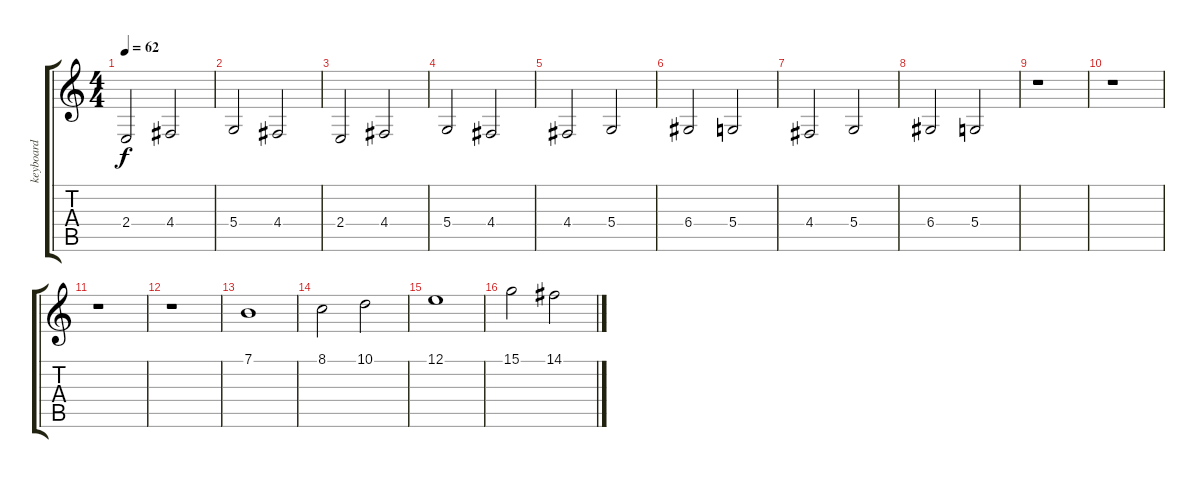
\track ("keyboard" "keyboard") {instrument pad2warm}
\staff {score tabs}
\tuning (E4 B3 G3 D3 A2 E2) {hide}
\ts (4 4)
\tempo 62
\clef g2
\ks c
2.4.2{dy f instrument pad2warm} 4.4.2 |
5.4.2{txt ""} 4.4.2 |
2.4.2 4.4.2 |
5.4.2 4.4.2 |
4.4.2 5.4.2 |
6.4.2 5.4.2 |
4.4.2 5.4.2 |
6.4.2 5.4.2 |
r.1 |
r.1 |
r.1 |
r.1 |
7.1.1{instrument synthstrings2} |
8.1.2 10.1.2 |
12.1.1 |
15.1.2 14.1.2
